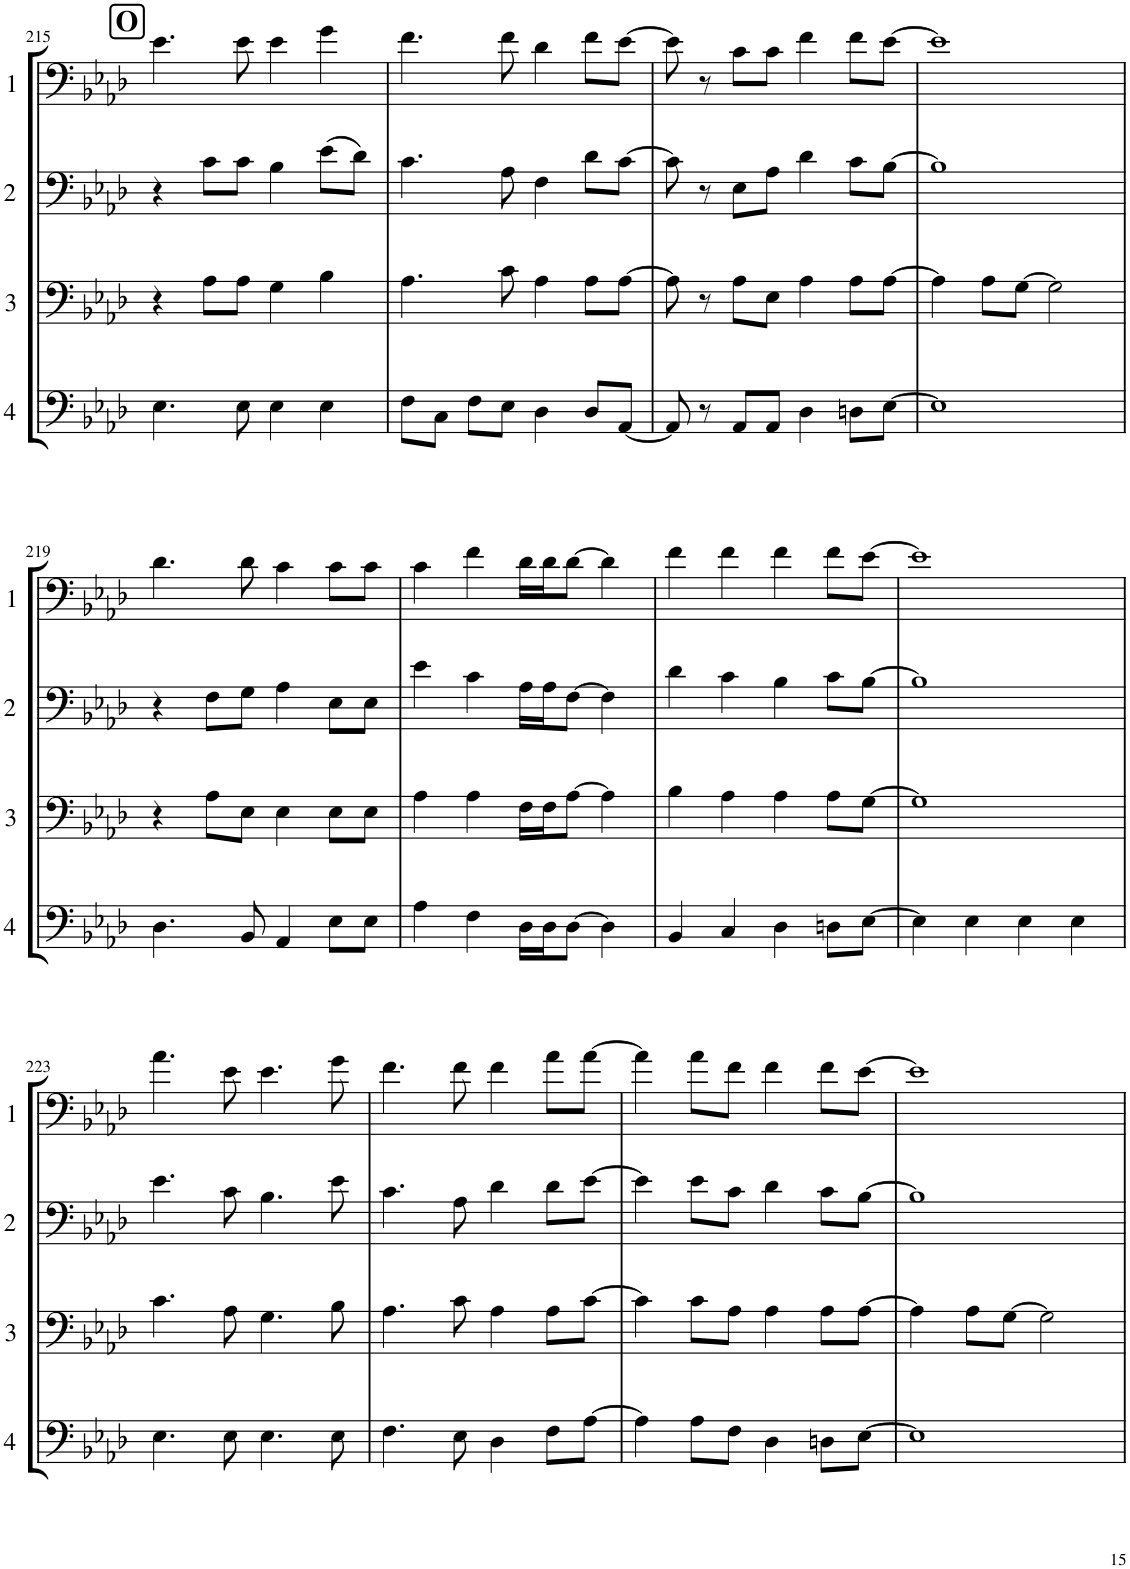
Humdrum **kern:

**kern	**kern	**kern	**kern
*part4	*part3	*part2	*part1
*staff4	*staff3	*staff2	*staff1
*I"Euphonium 4	*I"Euphonium 3	*I"Euphonium 2	*I"Euphonium 1
!!LO:PB:g=z
*clefF4	*clefF4	*clefF4	*clefF4
*k[b-e-a-d-]	*k[b-e-a-d-]	*k[b-e-a-d-]	*k[b-e-a-d-]
*M4/4	*M4/4	*M4/4	*M4/4
!!LO:REH:place=s1:a:B:cj:fs=14:t=O
=215	=215	=215	=215
4.E-\	4r	4r	4.e-\
.	8A-\L	8c\L	.
8E-\	8A-\J	8c\J	8e-\
4E-\	4G\	4B-\	4e-\
4E-\	4B-\	(8e-\L	4g\
.	.	8d-\J)	.
=216	=216	=216	=216
8F\L	4.A-\	4.c\	4.f\
8C\J	.	.	.
8F\L	.	.	.
8E-\J	8c\	8A-\	8f\
4D-\	4A-\	4F\	4d-\
8D-/L	8A-\L	8d-\L	8f\L
[8AA-/J	[8A-\J	[8c\J	[8e-\J
=217	=217	=217	=217
8AA-/]	8A-\]	8c\]	8e-\]
8r	8r	8r	8r
8AA-/L	8A-\L	8E-\L	8c\L
8AA-/J	8E-\J	8A-\J	8c\J
4D-\	4A-\	4d-\	4f\
8Dn\L	8A-\L	8c\L	8f\L
[8E-\J	[8A-\J	[8B-\J	[8e-\J
=218	=218	=218	=218
1E-]	4A-\]	1B-]	1e-]
.	8A-\L	.	.
.	[8G\J	.	.
.	2G\]	.	.
!!LO:LB:g=z
=219	=219	=219	=219
4.D-\	4r	4r	4.d-\
.	8A-\L	8F\L	.
8BB-/	8E-\J	8G\J	8d-\
4AA-/	4E-\	4A-\	4c\
8E-\L	8E-\L	8E-\L	8c\L
8E-\J	8E-\J	8E-\J	8c\J
=220	=220	=220	=220
4A-\	4A-\	4e-\	4c\
4F\	4A-\	4c\	4f\
16D-\LL	16F\LL	16A-\LL	16d-\LL
16D-\J	16F\J	16A-\J	16d-\J
[8D-\J	[8A-\J	[8F\J	[8d-\J
4D-\]	4A-\]	4F\]	4d-\]
=221	=221	=221	=221
4BB-/	4B-\	4d-\	4f\
4C/	4A-\	4c\	4f\
4D-\	4A-\	4B-\	4f\
8Dn\L	8A-\L	8c\L	8f\L
[8E-\J	[8G\J	[8B-\J	[8e-\J
=222	=222	=222	=222
4E-\]	1G]	1B-]	1e-]
4E-\	.	.	.
4E-\	.	.	.
4E-\	.	.	.
!!LO:LB:g=z
=223	=223	=223	=223
4.E-\	4.c\	4.e-\	4.a-\
8E-\	8A-\	8c\	8e-\
4.E-\	4.G\	4.B-\	4.e-\
8E-\	8B-\	8e-\	8g\
=224	=224	=224	=224
4.F\	4.A-\	4.c\	4.f\
8E-\	8c\	8A-\	8f\
4D-\	4A-\	4d-\	4f\
8F\L	8A-\L	8d-\L	8a-\L
[8A-\J	[8c\J	[8e-\J	[8a-\J
=225	=225	=225	=225
4A-\]	4c\]	4e-\]	4a-\]
8A-\L	8c\L	8e-\L	8a-\L
8F\J	8A-\J	8c\J	8f\J
4D-\	4A-\	4d-\	4f\
8Dn\L	8A-\L	8c\L	8f\L
[8E-\J	[8A-\J	[8B-\J	[8e-\J
=226	=226	=226	=226
1E-]	4A-\]	1B-]	1e-]
.	8A-\L	.	.
.	[8G\J	.	.
.	2G\]	.	.
=	=	=	=
*-	*-	*-	*-
